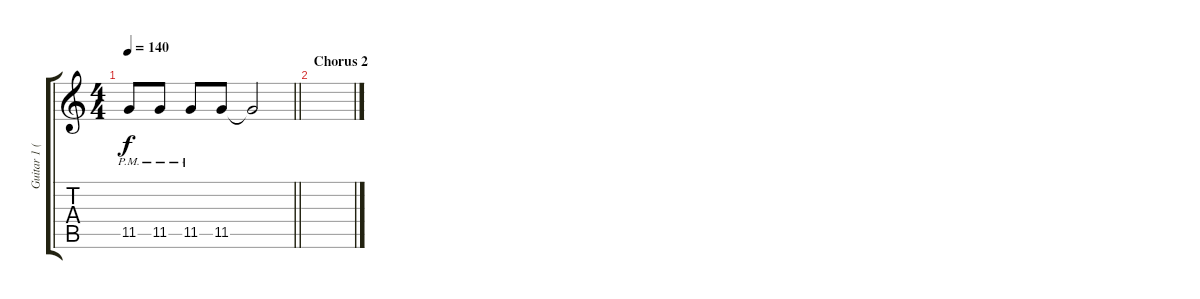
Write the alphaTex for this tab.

\track ("Guitar 1 (Clean)" "Guitar 1 (") {instrument electricguitarclean}
\staff {score tabs}
\tuning (Eb4 Bb3 Gb3 Db3 Ab2 Eb2) {hide}
\ts (4 4)
\tempo 140
\clef g2
\barLineRight lightlight
\ks c
11.5{pm}.8{dy f} 11.5{pm}.8 11.5{pm}.8 11.5.8 11.5{t}.2 |
\section ("" "Chorus 2")
